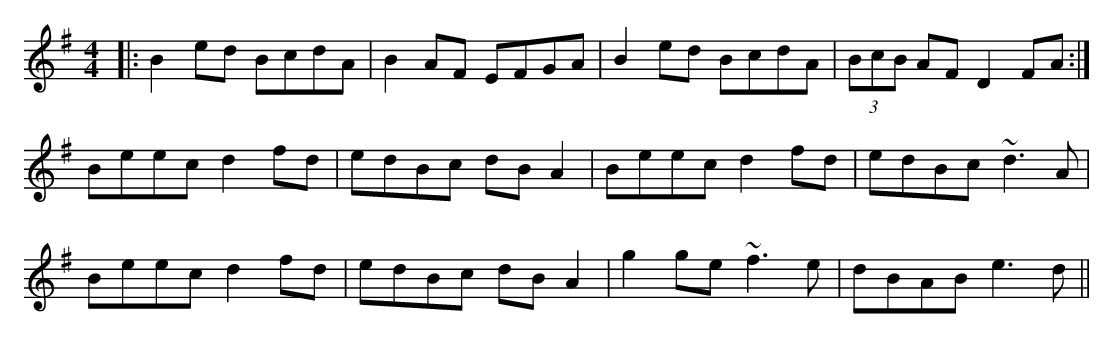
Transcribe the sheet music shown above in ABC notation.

X:1
M:4/4
K:Emin
|:B2ed BcdA|B2AF EFGA|B2ed BcdA|(3BcB AF D2FA:|
Beec d2fd|edBc dBA2|Beec d2fd|edBc ~d3A|
Beec d2fd|edBc dBA2|g2ge ~f3e|dBABe3d||
